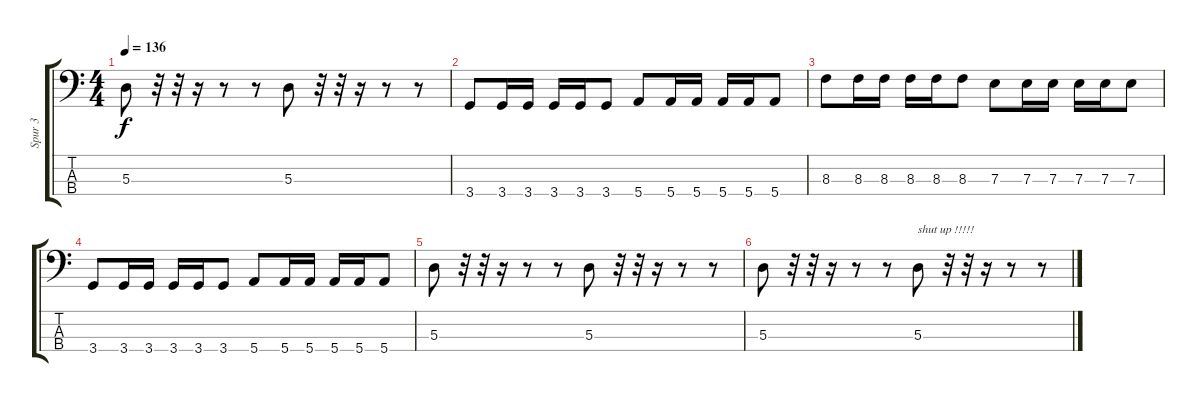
\track ("Spur 3" "Spur 3") {instrument electricbasspick}
\staff {score tabs}
\tuning (G2 D2 A1 E1) {hide}
\ts (4 4)
\tempo 136
\clef f4
\ks c
5.3.8{dy f} r.32 r.32 r.16 r.8 r.8 5.3.8 r.32 r.32 r.16 r.8 r.8 |
3.4.8 3.4.16 3.4.16 3.4.16 3.4.16 3.4.8 5.4.8 5.4.16 5.4.16 5.4.16 5.4.16 5.4.8 |
8.3.8 8.3.16 8.3.16 8.3.16 8.3.16 8.3.8 7.3.8 7.3.16 7.3.16 7.3.16 7.3.16 7.3.8 |
3.4.8 3.4.16 3.4.16 3.4.16 3.4.16 3.4.8 5.4.8 5.4.16 5.4.16 5.4.16 5.4.16 5.4.8 |
5.3.8 r.32 r.32 r.16 r.8 r.8 5.3.8 r.32 r.32 r.16 r.8 r.8 |
5.3.8 r.32 r.32 r.16 r.8 r.8 5.3.8{txt "shut up !!!!!"} r.32 r.32 r.16 r.8 r.8
